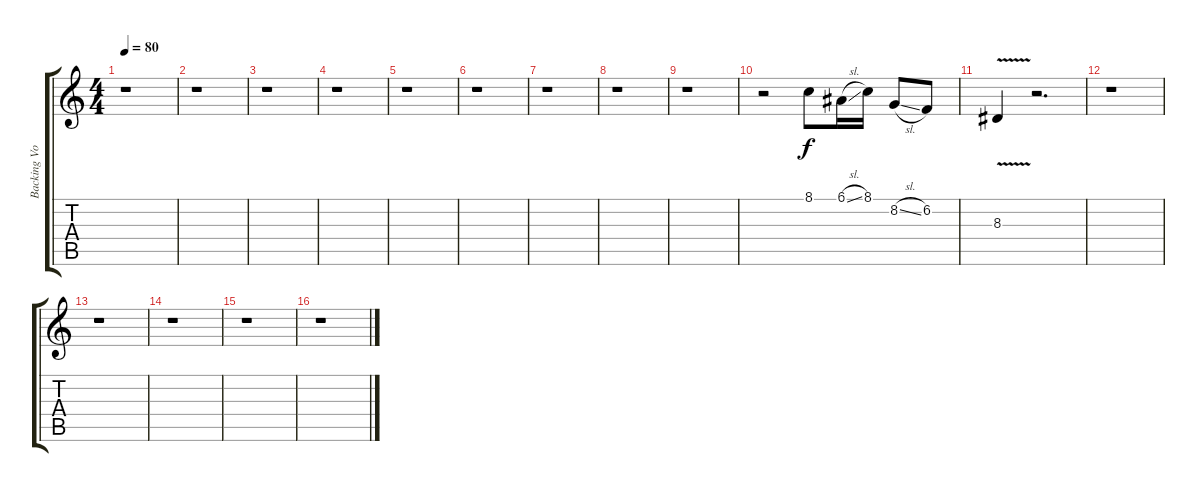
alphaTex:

\track ("Backing Vocals" "Backing Vo") {instrument lead1square}
\staff {score tabs}
\tuning (E4 B3 G3 D3 A2 E2) {hide}
\ts (4 4)
\tempo 80
\clef g2
\ks c
r.1{dy f instrument lead1square} |
r.1 |
r.1 |
r.1 |
r.1 |
r.1 |
r.1 |
r.1 |
r.1 |
r.2 8.1.8 6.1{sl}.16 8.1.16 8.2{sl}.8 6.2.8 |
8.3{v}.4 r.2{d} |
r.1 |
r.1 |
r.1 |
r.1 |
r.1
